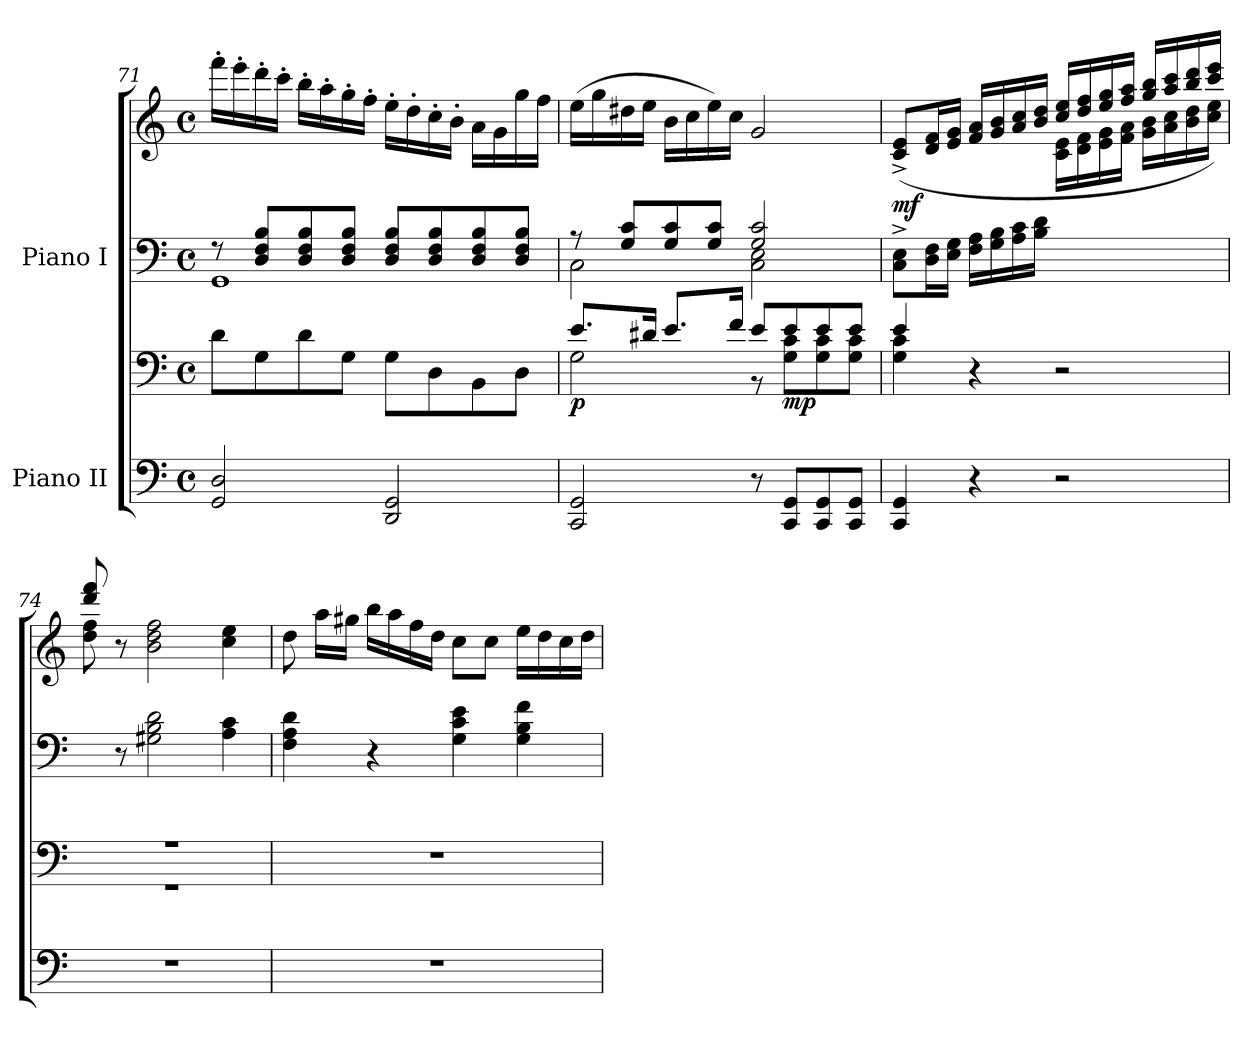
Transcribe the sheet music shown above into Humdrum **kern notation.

**kern	**kern	**dynam	**kern	**kern	**dynam
*part2	*part2	*part2	*part1	*part1	*part1
*staff4	*staff3	*staff3/4	*staff2	*staff1	*staff1/2
*I"Piano II	*	*	*I"Piano I	*	*
*clefF4	*clefF4	*	*clefF4	*clefG2	*
*k[]	*k[]	*	*k[]	*k[]	*
*M4/4	*M4/4	*	*M4/4	*M4/4	*
*met(c)	*met(c)	*	*met(c)	*met(c)	*
=71	=71	=71	=71	=71	=71
*	*	*	*^	*	*
2GG/ 2D/	8d\L	.	8r	1GG	16fff'\LL	.
.	.	.	.	.	16eee'\	.
.	8G\	.	8D/ 8F/ 8B/L	.	16ddd'\	.
.	.	.	.	.	16ccc'\JJ	.
.	8d\	.	8D/ 8F/ 8B/	.	16bb'\LL	.
.	.	.	.	.	16aa'\	.
.	8G\J	.	8D/ 8F/ 8B/J	.	16gg'\	.
.	.	.	.	.	16ff'\JJ	.
2DD/ 2GG/	8G\L	.	8D/ 8F/ 8B/L	.	16ee'\LL	.
.	.	.	.	.	16dd'\	.
.	8D\	.	8D/ 8F/ 8B/	.	16cc'\	.
.	.	.	.	.	16b'\JJ	.
.	8BB\	.	8D/ 8F/ 8B/	.	16a\LL	.
.	.	.	.	.	16g\	.
.	8D\J	.	8D/ 8F/ 8B/J	.	16gg\	.
.	.	.	.	.	16ff\JJ	.
!!LO:LB:g=z
=72	=72	=72	=72	=72	=72	=72
*	*^	*	*	*	*	*
!	!	!	!LO:DY:b	!	!	!	!
2CC/ 2GG/	8.e/L	2G\	p	8r	2C\	(>16ee\LL	.
.	.	.	.	.	.	16gg\	.
.	.	.	.	8G/ 8c/L	.	16dd#X\	.
.	16d#X/Jk	.	.	.	.	16ee\JJ	.
.	8.e/L	.	.	8G/ 8c/	.	16b\LL	.
.	.	.	.	.	.	16cc\	.
.	.	.	.	8G/ 8c/J	.	16ee\)	.
.	16f/Jk	.	.	.	.	16cc\JJ	.
8r	8e/L	8r	.	2G/ 2c/	2C\ 2E\	2g/	.
!	!	!	!LO:DY:b	!	!	!	!
8CC/ 8GG/L	8e/	8G\ 8c\L	mp	.	.	.	.
8CC/ 8GG/	8e/	8G\ 8c\	.	.	.	.	.
8CC/ 8GG/J	8e/J	8G\ 8c\J	.	.	.	.	.
*	*	*	*	*v	*v	*	*
=73	=73	=73	=73	=73	=73	=73
*	*	*	*	*	*^	*
!	!	!	!	!	!	!	!LO:DY:b
4CC/ 4GG/	4e/	4G\ 4c\	.	(<8C\^ 8E\^L	(>8c/^ 8e/^L	2ryy	mf
.	.	.	.	16D\ 16F\L	16d/ 16f/L	.	.
.	.	.	.	16E\ 16G\JJ	16e/ 16g/JJ	.	.
4r	4r	2.ryy	.	16F\ 16A\LL	16f/ 16a/LL	.	.
.	.	.	.	16G\ 16B\	16g/ 16b/	.	.
.	.	.	.	16A\ 16c\	16a/ 16cc/	.	.
.	.	.	.	16B\ 16d\JJ	16b/ 16dd/JJ	.	.
2r	2r	.	.	2ryy	16cc/ 16ee/LL	16c\ 16e\LL	.
.	.	.	.	.	16dd/ 16ff/	16d\ 16f\	.
.	.	.	.	.	16ee/ 16gg/	16e\ 16g\	.
.	.	.	.	.	16ff/ 16aa/JJ	16f\ 16a\JJ	.
.	.	.	.	.	16gg/ 16bb/LL	16g\ 16b\LL	.
.	.	.	.	.	16aa/ 16ccc/	16a\ 16cc\	.
.	.	.	.	.	16bb/ 16ddd/	16b\ 16dd\	.
.	.	.	.	.	16ccc/ 16eee/JJ)	16cc\ 16ee\JJ)	.
=74	=74	=74	=74	=74	=74	=74	=74
1r	1r	1r	.	8ryy	8ddd/ 8fff/	8dd\ 8ff\	.
.	.	.	.	8r	8r	2..ryy	.
!	!	!	!	!	!	!	!LO:DY:b=2
!	!	!	!	!	!	!	!LO:DY:n=1:b
.	.	.	.	2G#X\ 2B\ 2d\	2b\ 2dd\ 2ff\	.	mp mf
.	.	.	.	4A\ 4c\	4cc\ 4ee\	.	.
*	*v	*v	*	*	*v	*v	*
!!LO:LB:g=z
=75	=75	=75	=75	=75	=75
1r	1r	.	4F\ 4A\ 4d\	8dd\	.
.	.	.	.	16aa\LL	.
.	.	.	.	16gg#X\JJ	.
.	.	.	4r	16bb\LL	.
.	.	.	.	16aa\	.
.	.	.	.	16ff\	.
.	.	.	.	16dd\JJ	.
.	.	.	4G\ 4c\ 4e\	8cc\L	.
.	.	.	.	8cc\J	.
.	.	.	4G\ 4B\ 4f\	16ee\LL	.
.	.	.	.	16dd\	.
.	.	.	.	16cc\	.
.	.	.	.	16dd\JJ	.
=	=	=	=	=	=
*-	*-	*-	*-	*-	*-
